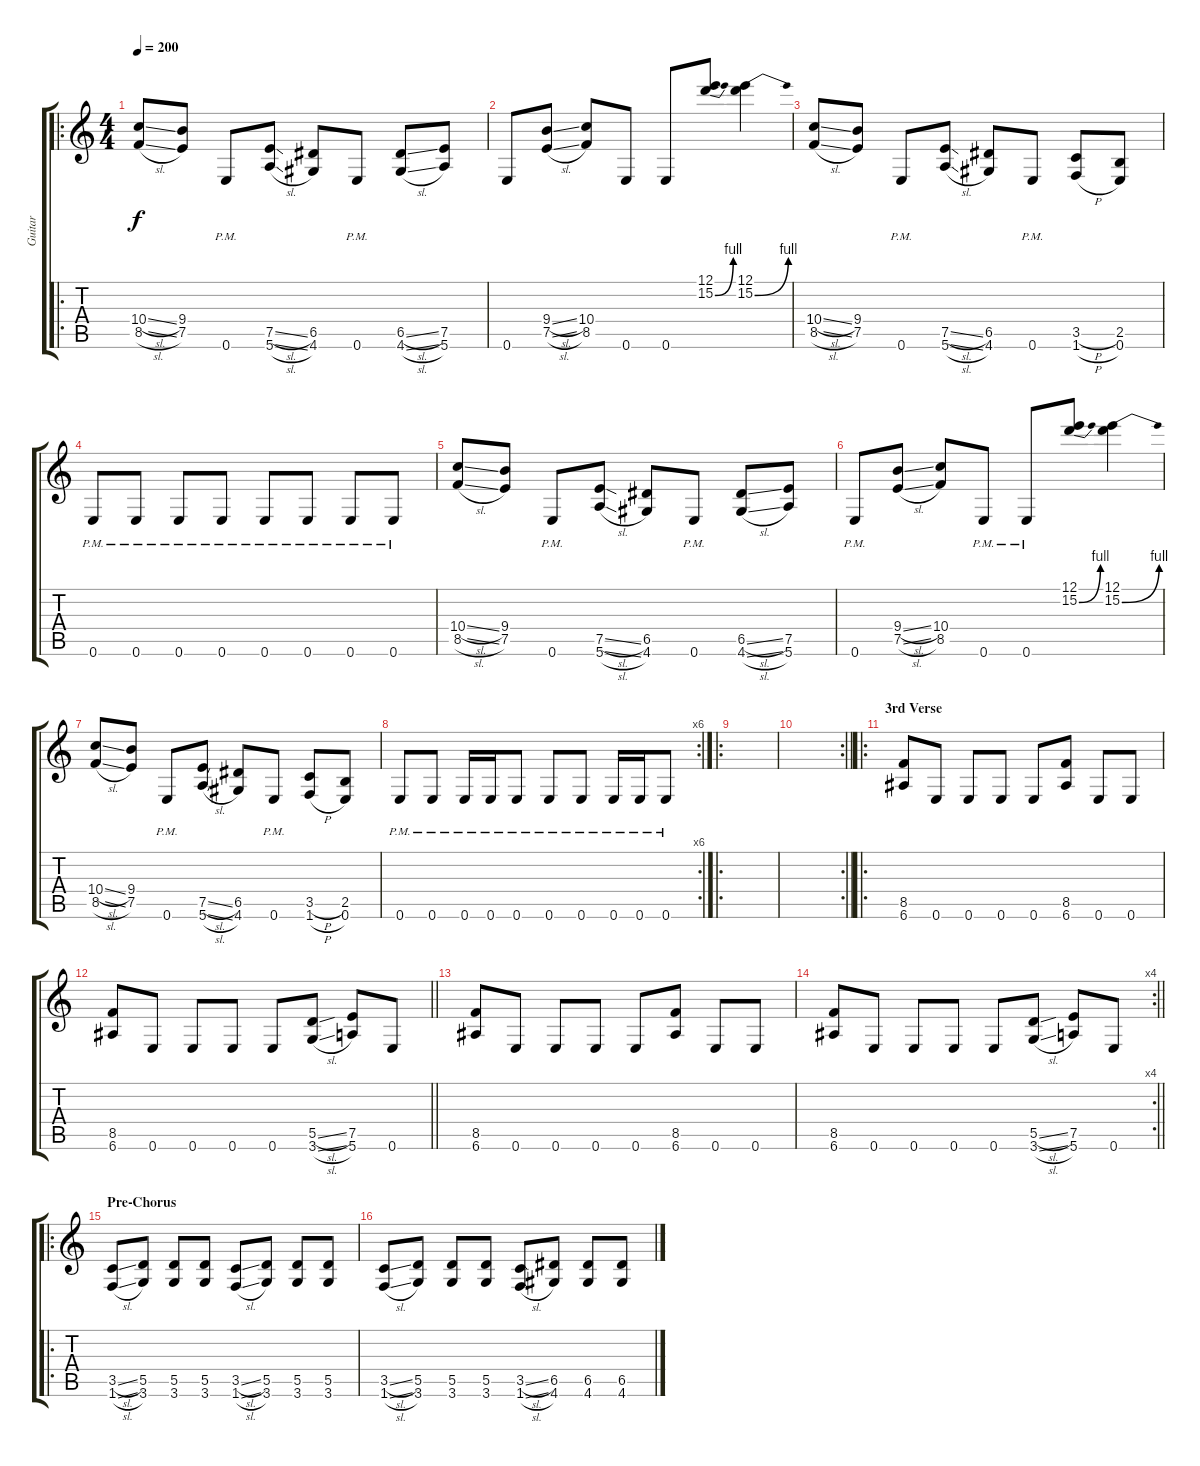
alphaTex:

\track ("Guitar" "Guitar") {instrument distortionguitar}
\staff {score tabs}
\tuning (E4 B3 G3 D3 A2 E2) {hide}
\ro
\ts (4 4)
\tempo 200
\clef g2
\ks c
(10.4{sl} 8.5{sl}).8{dy f} (9.4 7.5).8 0.6{pm}.8 (7.5{sl} 5.6{sl}).8 (6.5 4.6).8 0.6{pm}.8 (6.5{sl} 4.6{sl}).8 (7.5 5.6).8 |
0.6.8 (9.4{sl} 7.5{sl}).8 (10.4 8.5).8 0.6.8 0.6.8 (12.1 15.2{be (bend 0 0 60 4)}).8 (12.1 15.2{be (bend 0 0 60 4)}).4 |
(10.4{sl} 8.5{sl}).8 (9.4 7.5).8 0.6{pm}.8 (7.5{sl} 5.6{sl}).8 (6.5 4.6).8 0.6{pm}.8 (3.5{h} 1.6{h}).8 (2.5 0.6).8 |
0.6{pm}.8 0.6{pm}.8 0.6{pm}.8 0.6{pm}.8 0.6{pm}.8 0.6{pm}.8 0.6{pm}.8 0.6{pm}.8 |
(10.4{sl} 8.5{sl}).8 (9.4 7.5).8 0.6{pm}.8 (7.5{sl} 5.6{sl}).8 (6.5 4.6).8 0.6{pm}.8 (6.5{sl} 4.6{sl}).8 (7.5 5.6).8 |
0.6{pm}.8 (9.4{sl} 7.5{sl}).8 (10.4 8.5).8 0.6{pm}.8 0.6{pm}.8 (12.1 15.2{be (bend 0 0 60 4)}).8 (12.1 15.2{be (bend 0 0 60 4)}).4 |
(10.4{sl} 8.5{sl}).8 (9.4 7.5).8 0.6{pm}.8 (7.5{sl} 5.6{sl}).8 (6.5 4.6).8 0.6{pm}.8 (3.5{h} 1.6{h}).8 (2.5 0.6).8 |
\rc 6
0.6{pm}.8 0.6{pm}.8 0.6{pm}.16 0.6{pm}.16 0.6{pm}.8 0.6{pm}.8 0.6{pm}.8 0.6{pm}.16 0.6{pm}.16 0.6{pm}.8 |
\ro
|
\rc 2
\barLineRight lightlight
|
\ro
\section ("" "3rd Verse")
(8.5 6.6).8 0.6.8 0.6.8 0.6.8 0.6.8 (8.5 6.6).8 0.6.8 0.6.8 |
\barLineRight lightlight
(8.5 6.6).8 0.6.8 0.6.8 0.6.8 0.6.8 (5.5{sl} 3.6{sl}).8 (7.5 5.6).8 0.6.8 |
(8.5 6.6).8 0.6.8 0.6.8 0.6.8 0.6.8 (8.5 6.6).8 0.6.8 0.6.8 |
\rc 4
\barLineRight lightlight
(8.5 6.6).8 0.6.8 0.6.8 0.6.8 0.6.8 (5.5{sl} 3.6{sl}).8 (7.5 5.6).8 0.6.8 |
\ro
\section ("" "Pre-Chorus")
(3.5{sl} 1.6{sl}).8 (5.5 3.6).8 (5.5 3.6).8 (5.5 3.6).8 (3.5{sl} 1.6{sl}).8 (5.5 3.6).8 (5.5 3.6).8 (5.5 3.6).8 |
(3.5{sl} 1.6{sl}).8 (5.5 3.6).8 (5.5 3.6).8 (5.5 3.6).8 (3.5{sl} 1.6{sl}).8 (6.5 4.6).8 (6.5 4.6).8 (6.5 4.6).8
